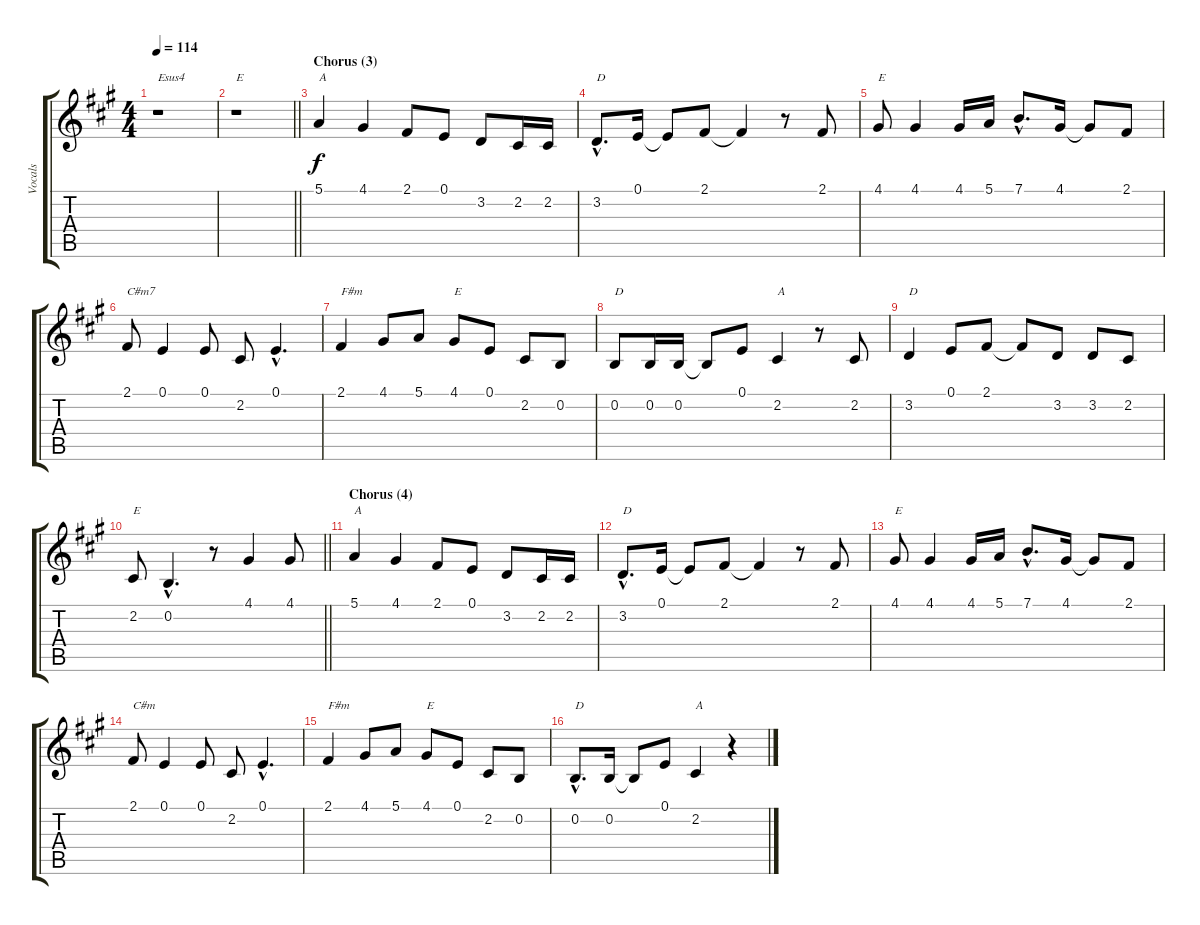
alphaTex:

\track ("Vocals" "Vocals") {instrument sopranosax}
\staff {score tabs}
\tuning (E4 B3 G3 D3 A2 E2) {hide}
\ts (4 4)
\tempo 114
\clef g2
\ks a
r.1{txt "Esus4" dy f} |
\barLineRight lightlight
r.1{txt "E"} |
\section ("" "Chorus (3)")
5.1.4{txt "A"} 4.1.4 2.1.8 0.1.8 3.2.8 2.2.16 2.2.16 |
3.2{hac}.8{d txt "D"} 0.1.16 0.1{t}.8 2.1.8 2.1{t}.4 r.8 2.1.8 |
4.1.8{txt "E"} 4.1.4 4.1.16 5.1.16 7.1{hac}.8{d} 4.1.16 4.1{t}.8 2.1.8 |
2.1.8{txt "C#m7"} 0.1.4 0.1.8 2.2.8 0.1{hac}.4{d} |
2.1.4{txt "F#m"} 4.1.8 5.1.8 4.1.8{txt "E"} 0.1.8 2.2.8 0.2.8 |
0.2.8{txt "D"} 0.2.16 0.2.16 0.2{t}.8 0.1.8 2.2.4{txt "A"} r.8 2.2.8 |
3.2.4{txt "D"} 0.1.8 2.1.8 2.1{t}.8 3.2.8 3.2.8 2.2.8 |
\barLineRight lightlight
2.2.8{txt "E"} 0.2{hac}.4{d} r.8 4.1.4 4.1.8 |
\section ("" "Chorus (4)")
5.1.4{txt "A"} 4.1.4 2.1.8 0.1.8 3.2.8 2.2.16 2.2.16 |
3.2{hac}.8{d txt "D"} 0.1.16 0.1{t}.8 2.1.8 2.1{t}.4 r.8 2.1.8 |
4.1.8{txt "E"} 4.1.4 4.1.16 5.1.16 7.1{hac}.8{d} 4.1.16 4.1{t}.8 2.1.8 |
2.1.8{txt "C#m"} 0.1.4 0.1.8 2.2.8 0.1{hac}.4{d} |
2.1.4{txt "F#m"} 4.1.8 5.1.8 4.1.8{txt "E"} 0.1.8 2.2.8 0.2.8 |
0.2{hac}.8{d txt "D"} 0.2.16 0.2{t}.8 0.1.8 2.2.4{txt "A"} r.4
